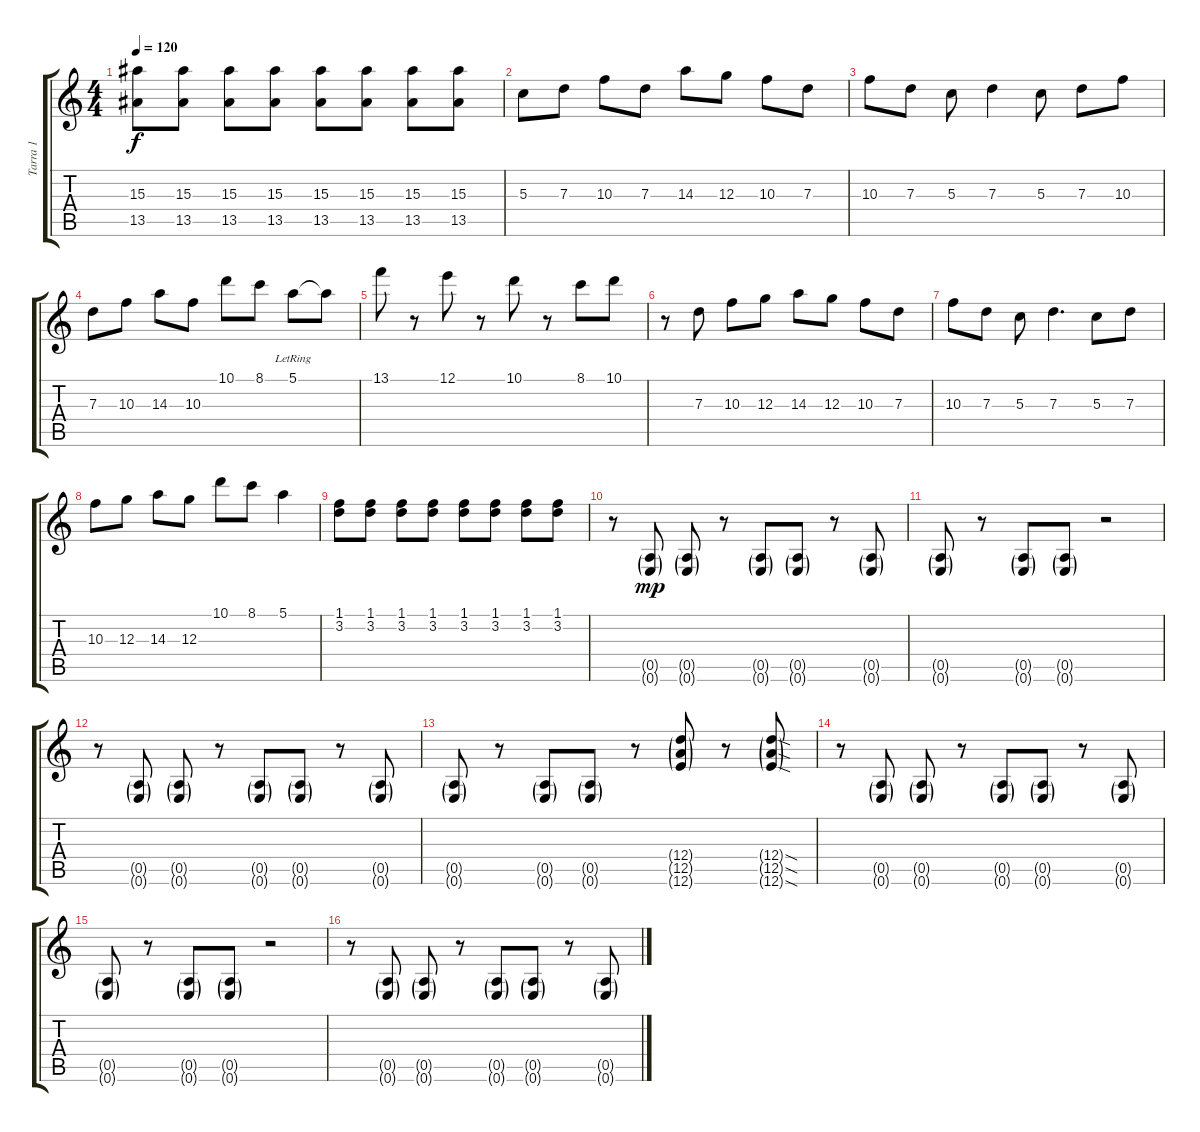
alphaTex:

\track ("Tarra 1" "Tarra 1") {instrument distortionguitar}
\staff {score tabs}
\tuning (E4 B3 G3 D3 A2 E2) {hide}
\ts (4 4)
\tempo 120
\clef g2
\ks c
(15.3 13.5).8{dy f} (15.3 13.5).8 (15.3 13.5).8 (15.3 13.5).8 (15.3 13.5).8 (15.3 13.5).8 (15.3 13.5).8 (15.3 13.5).8 |
5.3.8 7.3.8 10.3.8 7.3.8 14.3.8 12.3.8 10.3.8 7.3.8 |
10.3.8 7.3.8 5.3.8 7.3.4 5.3.8 7.3.8 10.3.8 |
7.3.8 10.3.8 14.3.8 10.3.8 10.1.8 8.1.8 5.1{lr}.8 5.1{t}.8 |
13.1.8 r.8 12.1.8 r.8 10.1.8 r.8 8.1.8 10.1.8 |
r.8 7.3.8 10.3.8 12.3.8 14.3.8 12.3.8 10.3.8 7.3.8 |
10.3.8 7.3.8 5.3.8 7.3.4{d} 5.3.8 7.3.8 |
10.3.8 12.3.8 14.3.8 12.3.8 10.1.8 8.1.8 5.1.4 |
(1.1 3.2).8 (1.1 3.2).8 (1.1 3.2).8 (1.1 3.2).8 (1.1 3.2).8 (1.1 3.2).8 (1.1 3.2).8 (1.1 3.2).8 |
r.8 (0.5{g} 0.6{g}).8{dy mp} (0.5{g} 0.6{g}).8 r.8 (0.5{g} 0.6{g}).8 (0.5{g} 0.6{g}).8 r.8 (0.5{g} 0.6{g}).8 |
(0.5{g} 0.6{g}).8 r.8 (0.5{g} 0.6{g}).8 (0.5{g} 0.6{g}).8 r.2 |
r.8 (0.5{g} 0.6{g}).8 (0.5{g} 0.6{g}).8 r.8 (0.5{g} 0.6{g}).8 (0.5{g} 0.6{g}).8 r.8 (0.5{g} 0.6{g}).8 |
(0.5{g} 0.6{g}).8 r.8 (0.5{g} 0.6{g}).8 (0.5{g} 0.6{g}).8 r.8 (12.4{g} 12.5{g} 12.6{g}).8 r.8 (12.4{sod g} 12.5{sod g} 12.6{sod g}).8 |
r.8 (0.5{g} 0.6{g}).8 (0.5{g} 0.6{g}).8 r.8 (0.5{g} 0.6{g}).8 (0.5{g} 0.6{g}).8 r.8 (0.5{g} 0.6{g}).8 |
(0.5{g} 0.6{g}).8 r.8 (0.5{g} 0.6{g}).8 (0.5{g} 0.6{g}).8 r.2 |
r.8 (0.5{g} 0.6{g}).8 (0.5{g} 0.6{g}).8 r.8 (0.5{g} 0.6{g}).8 (0.5{g} 0.6{g}).8 r.8 (0.5{g} 0.6{g}).8
